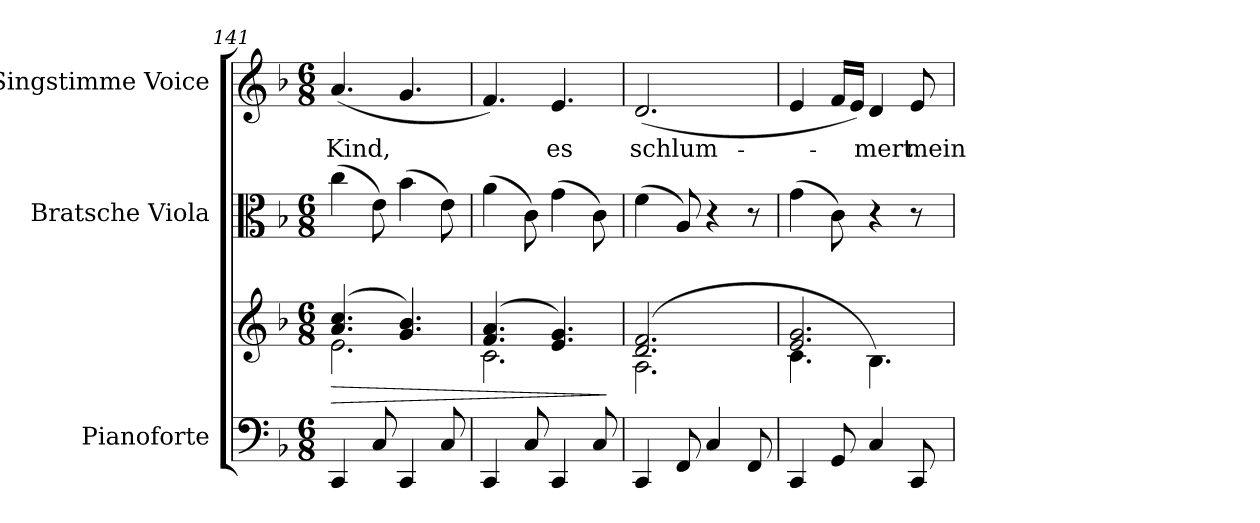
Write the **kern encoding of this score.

**kern	**kern	**dynam	**kern	**kern	**text
*part3	*part3	*part3	*part2	*part1	*part1
*staff4	*staff3	*staff3/4	*staff2	*staff1	*staff1
*I"Pianoforte	*	*	*I"Bratsche Viola	*I"Singstimme Voice	*
*I'Pno	*	*	*I'Vla	*	*
*clefF4	*clefG2	*	*clefC3	*clefG2	*
*k[b-]	*k[b-]	*	*k[b-]	*k[b-]	*
*M6/8	*M6/8	*	*M6/8	*M6/8	*
=141	=141	=141	=141	=141	=141
!	!	!LO:HP:b	!	!	!
*	*^	*	*	*	*
4CC/	(4.a/ 4.cc/	2.e\	>	(4cc\	(>4.a/	Kind,
8C/	.	.	.	8e\)	.	.
4CC/	4.g/ 4.b-/)	.	.	(4b-\	4.g/	.
8C/	.	.	.	8e\)	.	.
=142	=142	=142	=142	=142	=142	=142
4CC/	(4.f/ 4.a/	2.c\	.	(4a\	4.f/)	.
8C/	.	.	.	8c\)	.	.
4CC/	4.e/ 4.g/)	.	.	(4g\	4.e/	es
8C/	.	.	.	8c\)	.	.
*	*v	*v	*	*	*	*
.	.	]	.	.	.
=143	=143	=143	=143	=143	=143
*	*^	*	*	*	*
4CC/	(2.d/ 2.f/	2.A\	.	(4f\	(2.d/	schlum-
8FF/	.	.	.	8A/)	.	.
4C/	.	.	.	4r	.	.
8FF/	.	.	.	8r	.	.
=144	=144	=144	=144	=144	=144	=144
4CC/	2.e/ 2.g/	4.c\	.	(4g\	4e/	.
8GG/	.	.	.	8c\)	16f/LL	.
.	.	.	.	.	16e/JJ)	.
4C/	.	4.B-\)	.	4r	4d/	-mert
8CC/	.	.	.	8r	8e/	mein
*	*v	*v	*	*	*	*
=	=	=	=	=	=
*-	*-	*-	*-	*-	*-
